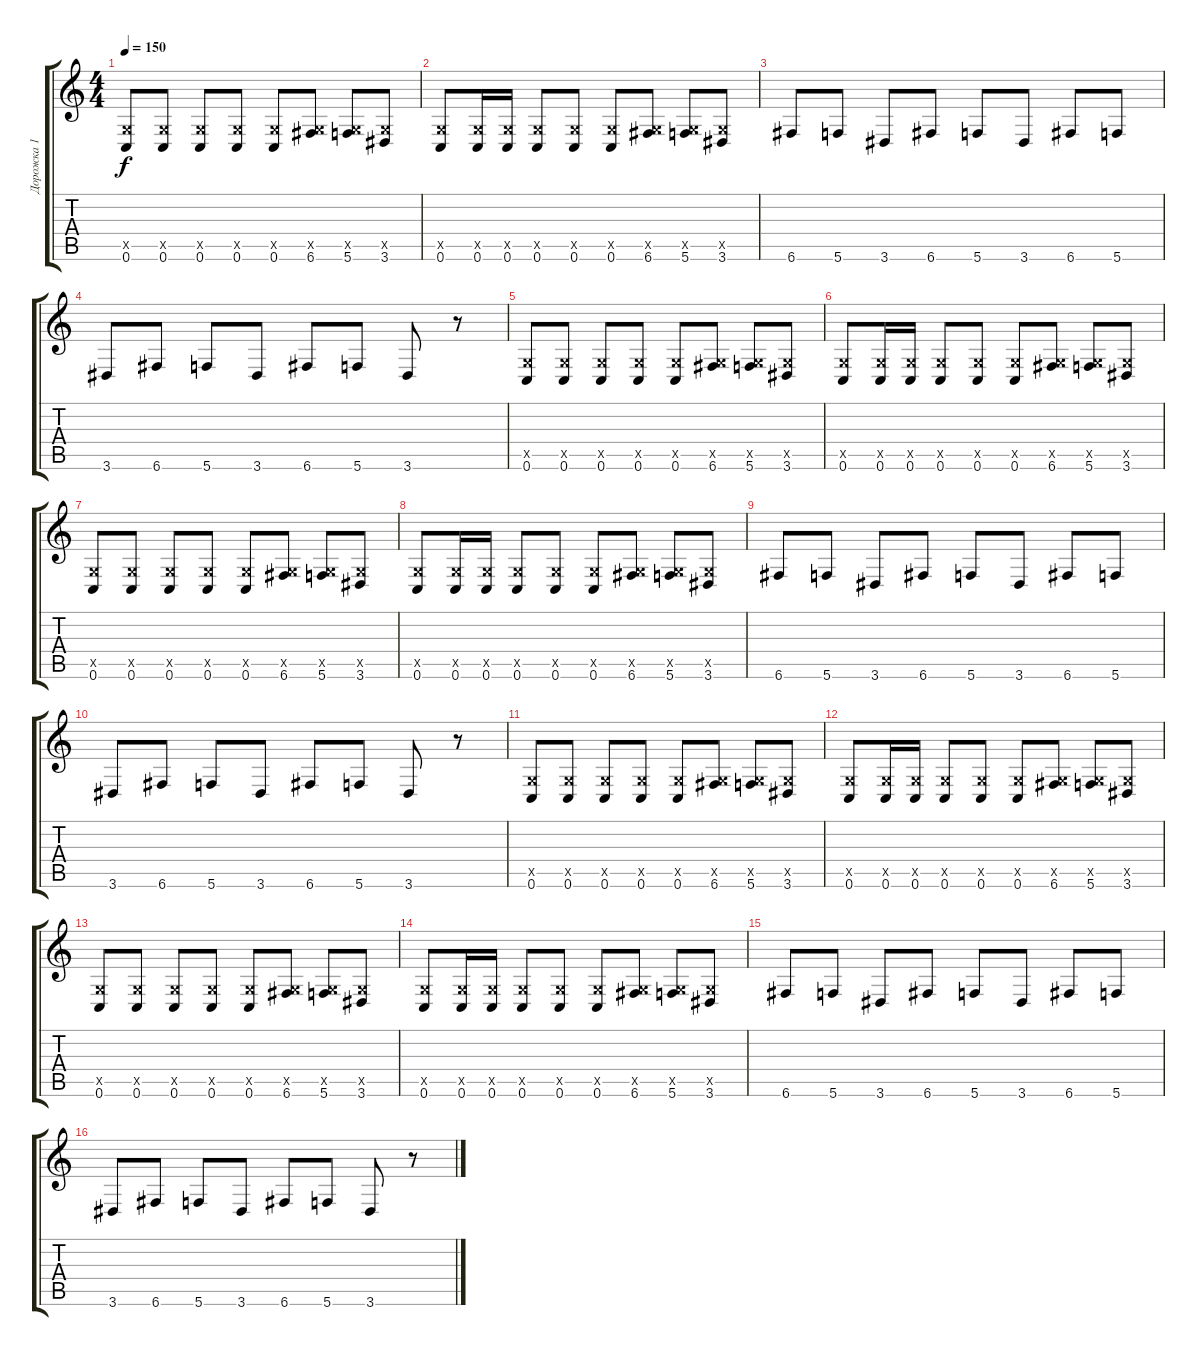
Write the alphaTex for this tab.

\track ("Дорожка 1" "Дорожка 1") {instrument overdrivenguitar}
\staff {score tabs}
\tuning (D4 A3 F3 C3 G2 C2) {hide}
\ts (4 4)
\tempo 150
\clef g2
\ks c
(0.5{x} 0.6).8{dy f} (0.5{x} 0.6).8 (0.5{x} 0.6).8 (0.5{x} 0.6).8 (0.5{x} 0.6).8 (0.5{x} 6.6).8 (0.5{x} 5.6).8 (0.5{x} 3.6).8 |
(0.5{x} 0.6).8 (0.5{x} 0.6).16 (0.5{x} 0.6).16 (0.5{x} 0.6).8 (0.5{x} 0.6).8 (0.5{x} 0.6).8 (0.5{x} 6.6).8 (0.5{x} 5.6).8 (0.5{x} 3.6).8 |
6.6.8 5.6.8 3.6.8 6.6.8 5.6.8 3.6.8 6.6.8 5.6.8 |
3.6.8 6.6.8 5.6.8 3.6.8 6.6.8 5.6.8 3.6.8 r.8 |
(0.5{x} 0.6).8 (0.5{x} 0.6).8 (0.5{x} 0.6).8 (0.5{x} 0.6).8 (0.5{x} 0.6).8 (0.5{x} 6.6).8 (0.5{x} 5.6).8 (0.5{x} 3.6).8 |
(0.5{x} 0.6).8 (0.5{x} 0.6).16 (0.5{x} 0.6).16 (0.5{x} 0.6).8 (0.5{x} 0.6).8 (0.5{x} 0.6).8 (0.5{x} 6.6).8 (0.5{x} 5.6).8 (0.5{x} 3.6).8 |
(0.5{x} 0.6).8 (0.5{x} 0.6).8 (0.5{x} 0.6).8 (0.5{x} 0.6).8 (0.5{x} 0.6).8 (0.5{x} 6.6).8 (0.5{x} 5.6).8 (0.5{x} 3.6).8 |
(0.5{x} 0.6).8 (0.5{x} 0.6).16 (0.5{x} 0.6).16 (0.5{x} 0.6).8 (0.5{x} 0.6).8 (0.5{x} 0.6).8 (0.5{x} 6.6).8 (0.5{x} 5.6).8 (0.5{x} 3.6).8 |
6.6.8 5.6.8 3.6.8 6.6.8 5.6.8 3.6.8 6.6.8 5.6.8 |
3.6.8 6.6.8 5.6.8 3.6.8 6.6.8 5.6.8 3.6.8 r.8 |
(0.5{x} 0.6).8 (0.5{x} 0.6).8 (0.5{x} 0.6).8 (0.5{x} 0.6).8 (0.5{x} 0.6).8 (0.5{x} 6.6).8 (0.5{x} 5.6).8 (0.5{x} 3.6).8 |
(0.5{x} 0.6).8 (0.5{x} 0.6).16 (0.5{x} 0.6).16 (0.5{x} 0.6).8 (0.5{x} 0.6).8 (0.5{x} 0.6).8 (0.5{x} 6.6).8 (0.5{x} 5.6).8 (0.5{x} 3.6).8 |
(0.5{x} 0.6).8 (0.5{x} 0.6).8 (0.5{x} 0.6).8 (0.5{x} 0.6).8 (0.5{x} 0.6).8 (0.5{x} 6.6).8 (0.5{x} 5.6).8 (0.5{x} 3.6).8 |
(0.5{x} 0.6).8 (0.5{x} 0.6).16 (0.5{x} 0.6).16 (0.5{x} 0.6).8 (0.5{x} 0.6).8 (0.5{x} 0.6).8 (0.5{x} 6.6).8 (0.5{x} 5.6).8 (0.5{x} 3.6).8 |
6.6.8 5.6.8 3.6.8 6.6.8 5.6.8 3.6.8 6.6.8 5.6.8 |
3.6.8 6.6.8 5.6.8 3.6.8 6.6.8 5.6.8 3.6.8 r.8
